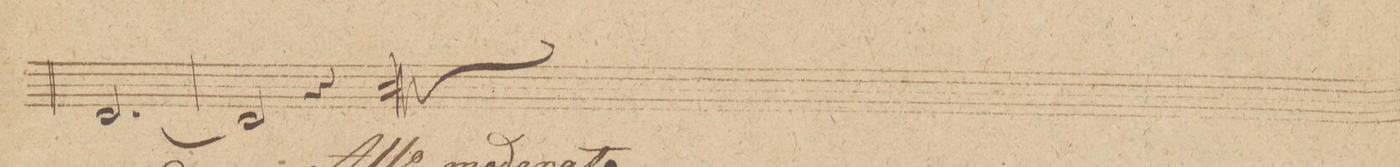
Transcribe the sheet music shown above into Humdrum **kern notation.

**kern
*I"Basso
*clefF4
*k[b-]
*M3/4
[2.FF/
=58
2FF/]
4r
==
*-
